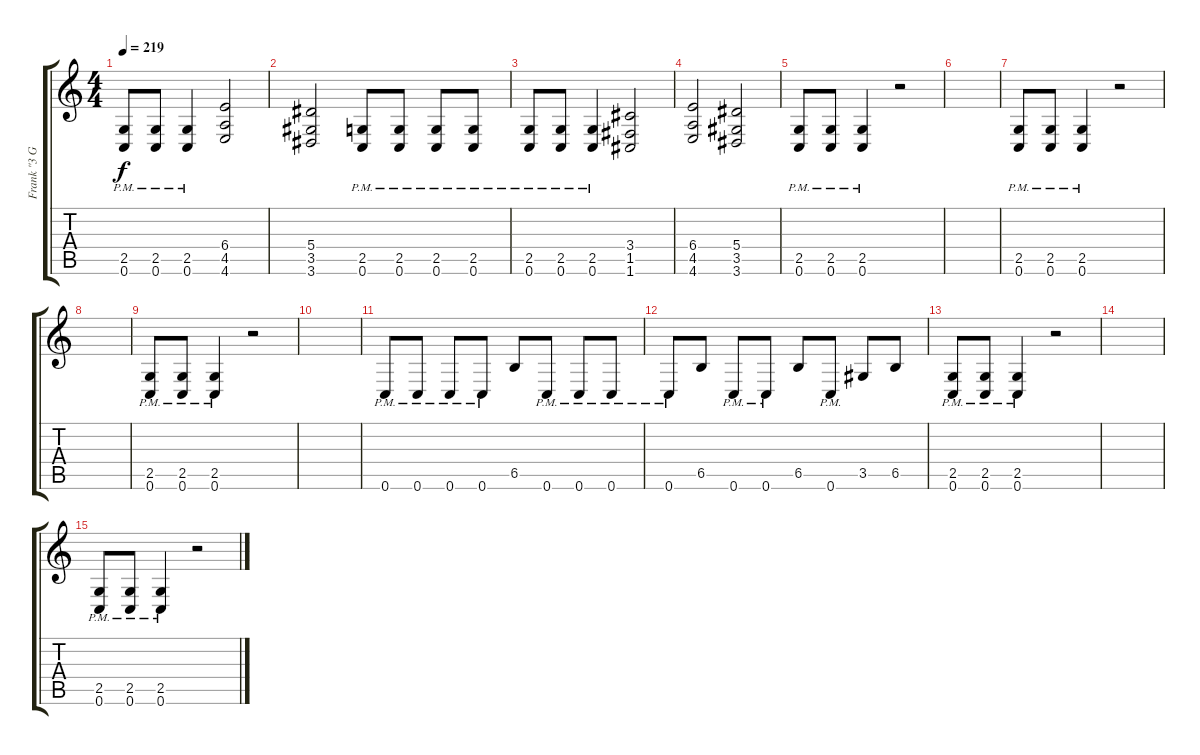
\track ("Frank \"3 Gun\" Novinec (Guitar)" "Frank \"3 G") {instrument distortionguitar}
\staff {score tabs}
\tuning (C4 G3 Eb3 Bb2 F2 C2) {hide}
\ts (4 4)
\tempo 219
\clef g2
\ks c
(2.5{pm} 0.6{pm}).8{dy f} (2.5{pm} 0.6{pm}).8 (2.5{pm} 0.6{pm}).4 (6.4 4.5 4.6).2 |
(5.4 3.5 3.6).2 (2.5{pm} 0.6{pm}).8 (2.5{pm} 0.6{pm}).8 (2.5{pm} 0.6{pm}).8 (2.5{pm} 0.6{pm}).8 |
(2.5{pm} 0.6{pm}).8 (2.5{pm} 0.6{pm}).8 (2.5{pm} 0.6{pm}).4 (3.4 1.5 1.6).2 |
(6.4 4.5 4.6).2 (5.4 3.5 3.6).2 |
(2.5{pm} 0.6{pm}).8 (2.5{pm} 0.6{pm}).8 (2.5{pm} 0.6{pm}).4 r.2 |
|
(2.5{pm} 0.6{pm}).8 (2.5{pm} 0.6{pm}).8 (2.5{pm} 0.6{pm}).4 r.2 |
|
(2.5{pm} 0.6{pm}).8 (2.5{pm} 0.6{pm}).8 (2.5{pm} 0.6{pm}).4 r.2 |
|
0.6{pm}.8 0.6{pm}.8 0.6{pm}.8 0.6{pm}.8 6.5.8 0.6{pm}.8 0.6{pm}.8 0.6{pm}.8 |
0.6{pm}.8 6.5.8 0.6{pm}.8 0.6{pm}.8 6.5.8 0.6{pm}.8 3.5.8 6.5.8 |
(2.5{pm} 0.6{pm}).8 (2.5{pm} 0.6{pm}).8 (2.5{pm} 0.6{pm}).4 r.2 |
|
(2.5{pm} 0.6{pm}).8 (2.5{pm} 0.6{pm}).8 (2.5{pm} 0.6{pm}).4 r.2
